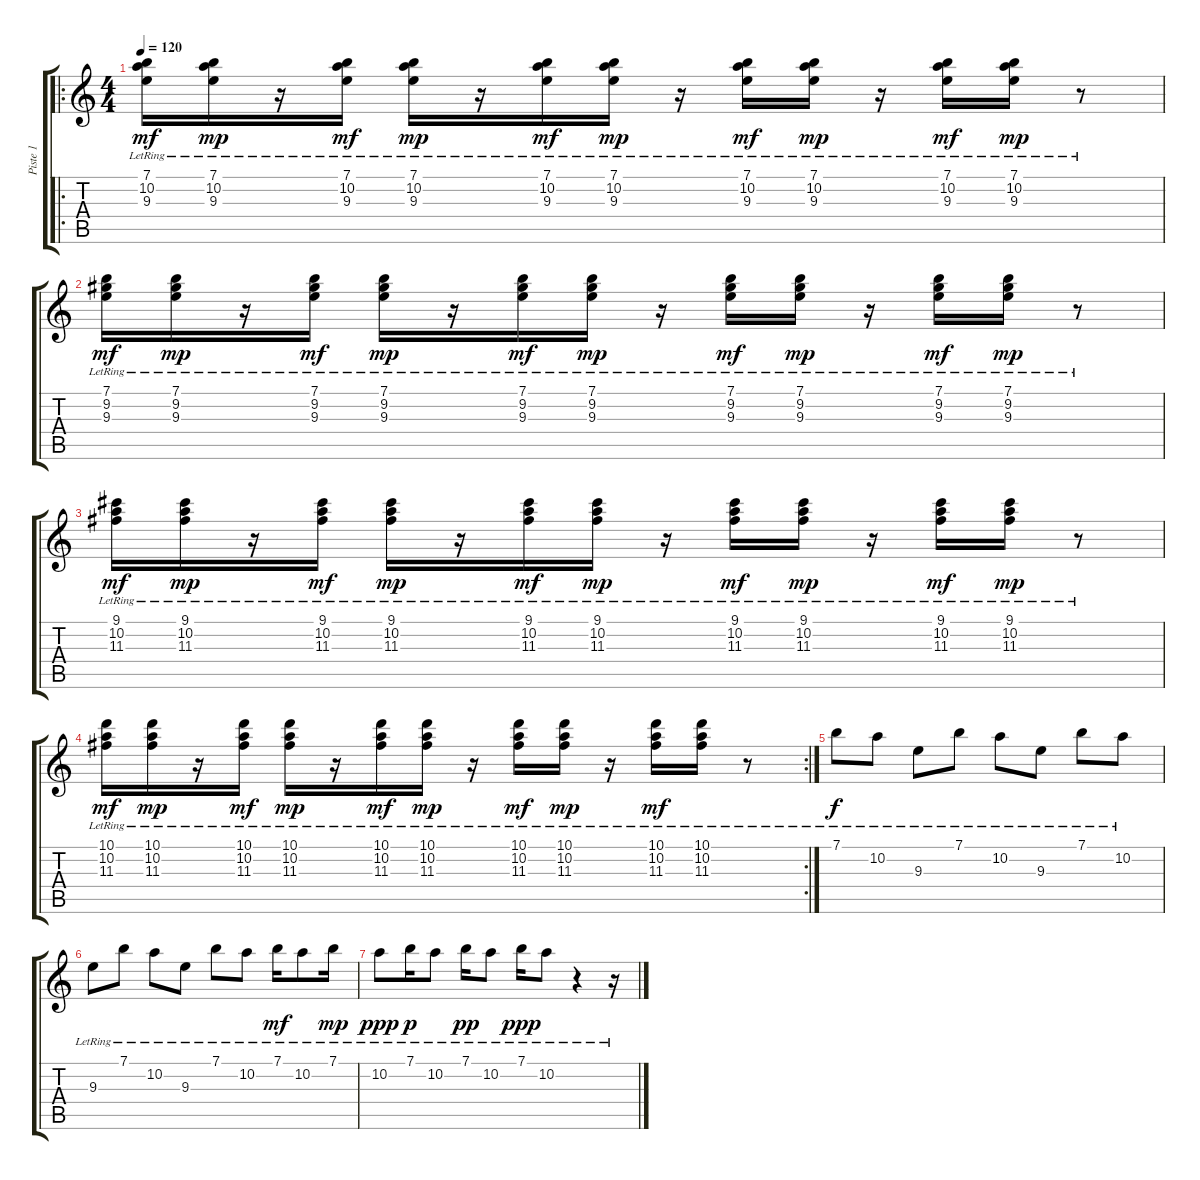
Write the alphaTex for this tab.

\track ("Piste 1" "Piste 1") {instrument electricguitarclean}
\staff {score tabs}
\tuning (E4 B3 G3 D3 A2 E2) {hide}
\ro
\ts (4 4)
\tempo 120
\clef g2
\ks c
(7.1{lr} 10.2{lr} 9.3{lr}).16{dy mf} (7.1{lr} 10.2{lr} 9.3{lr}).16{dy mp} r.16 (7.1{lr} 10.2{lr} 9.3{lr}).16{dy mf} (7.1{lr} 10.2{lr} 9.3{lr}).16{dy mp} r.16 (7.1{lr} 10.2{lr} 9.3{lr}).16{dy mf} (7.1{lr} 10.2{lr} 9.3{lr}).16{dy mp} r.16 (7.1{lr} 10.2{lr} 9.3{lr}).16{dy mf} (7.1{lr} 10.2{lr} 9.3{lr}).16{dy mp} r.16 (7.1{lr} 10.2{lr} 9.3{lr}).16{dy mf} (7.1{lr} 10.2{lr} 9.3{lr}).16{dy mp} r.8 |
(7.1{lr} 9.2{lr} 9.3{lr}).16{dy mf} (7.1{lr} 9.2{lr} 9.3{lr}).16{dy mp} r.16 (7.1{lr} 9.2{lr} 9.3{lr}).16{dy mf} (7.1{lr} 9.2{lr} 9.3{lr}).16{dy mp} r.16 (7.1{lr} 9.2{lr} 9.3{lr}).16{dy mf} (7.1{lr} 9.2{lr} 9.3{lr}).16{dy mp} r.16 (7.1{lr} 9.2{lr} 9.3{lr}).16{dy mf} (7.1{lr} 9.2{lr} 9.3{lr}).16{dy mp} r.16 (7.1{lr} 9.2{lr} 9.3{lr}).16{dy mf} (7.1{lr} 9.2{lr} 9.3{lr}).16{dy mp} r.8 |
(9.1{lr} 10.2{lr} 11.3{lr}).16{dy mf} (9.1{lr} 10.2{lr} 11.3{lr}).16{dy mp} r.16 (9.1{lr} 10.2{lr} 11.3{lr}).16{dy mf} (9.1{lr} 10.2{lr} 11.3{lr}).16{dy mp} r.16 (9.1{lr} 10.2{lr} 11.3{lr}).16{dy mf} (9.1{lr} 10.2{lr} 11.3{lr}).16{dy mp} r.16 (9.1{lr} 10.2{lr} 11.3{lr}).16{dy mf} (9.1{lr} 10.2{lr} 11.3{lr}).16{dy mp} r.16 (9.1{lr} 10.2{lr} 11.3{lr}).16{dy mf} (9.1{lr} 10.2{lr} 11.3{lr}).16{dy mp} r.8 |
\rc 2
(10.1{lr} 10.2{lr} 11.3{lr}).16{dy mf} (10.1{lr} 10.2{lr} 11.3{lr}).16{dy mp} r.16 (10.1{lr} 10.2{lr} 11.3{lr}).16{dy mf} (10.1{lr} 10.2{lr} 11.3{lr}).16{dy mp} r.16 (10.1{lr} 10.2{lr} 11.3{lr}).16{dy mf} (10.1{lr} 10.2{lr} 11.3{lr}).16{dy mp} r.16 (10.1{lr} 10.2{lr} 11.3{lr}).16{dy mf} (10.1{lr} 10.2{lr} 11.3{lr}).16{dy mp} r.16 (10.1{lr} 10.2{lr} 11.3{lr}).16{dy mf} (10.1{lr} 10.2{lr} 11.3{lr}).16 r.8 |
7.1{lr}.8{dy f} 10.2{lr}.8 9.3{lr}.8 7.1{lr}.8 10.2{lr}.8 9.3{lr}.8 7.1{lr}.8 10.2{lr}.8 |
9.3{lr}.8 7.1{lr}.8 10.2{lr}.8 9.3{lr}.8 7.1{lr}.8 10.2{lr}.8 7.1{lr}.16{dy mf} 10.2{lr}.8 7.1{lr}.16{dy mp} |
10.2{lr}.8{dy ppp} 7.1{lr}.16{dy p} 10.2{lr}.8 7.1{lr}.16{dy pp} 10.2{lr}.8 7.1{lr}.16{dy ppp} 10.2{lr}.8 r.4 r.16
